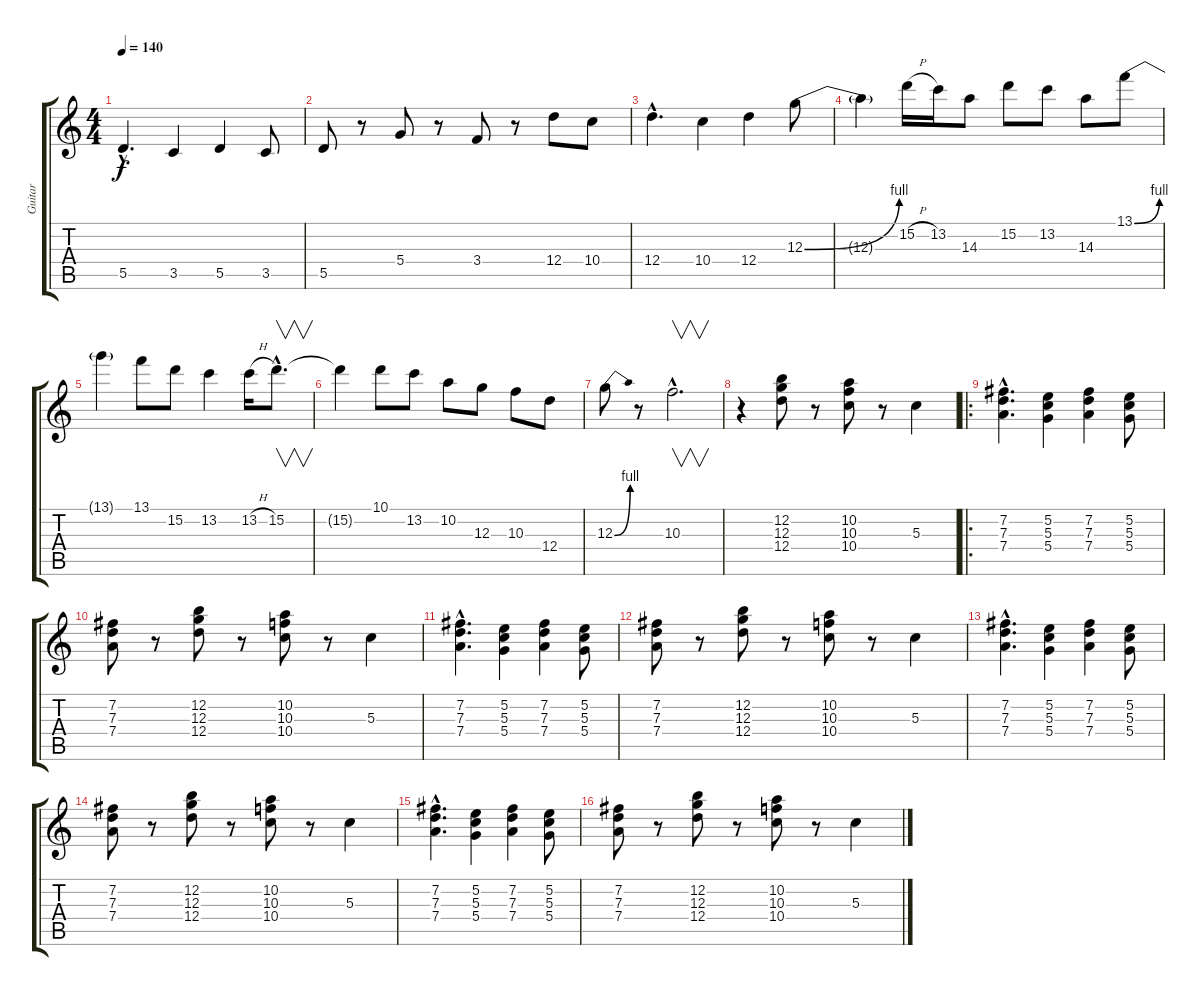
\track ("Guitar" "Guitar") {instrument overdrivenguitar}
\staff {score tabs}
\tuning (E4 B3 G3 D3 A2 E2) {hide}
\ts (4 4)
\tempo 140
\clef g2
\ks c
5.5{hac}.4{d dy f instrument overdrivenguitar} 3.5.4 5.5.4 3.5.8 |
5.5.8 r.8 5.4.8 r.8 3.4.8 r.8 12.4.8 10.4.8 |
12.4{hac}.4{d} 10.4.4 12.4.4 12.3{be (bend 0 0 60 4)}.8 |
12.3{t}.4 15.2{h}.16 13.2.16 14.3.8 15.2.8 13.2.8 14.3.8 13.1{be (bend 0 0 60 4)}.8 |
13.1{t}.4 13.1.8 15.2.8 13.2.4 13.2{h}.16 15.2{hac}.8{v d} |
15.2{t}.4 10.1.8 13.2.8 10.2.8 12.3.8 10.3.8 12.4.8 |
12.3{be (bend 0 0 60 4)}.8 r.8 10.3{hac}.2{v d} |
r.4 (12.2 12.3 12.4).8 r.8 (10.2 10.3 10.4).8 r.8 5.3.4 |
\ro
(7.2{hac} 7.3{hac} 7.4{hac}).4{d} (5.2 5.3 5.4).4 (7.2 7.3 7.4).4 (5.2 5.3 5.4).8 |
(7.2 7.3 7.4).8 r.8 (12.2 12.3 12.4).8 r.8 (10.2 10.3 10.4).8 r.8 5.3.4 |
(7.2{hac} 7.3{hac} 7.4{hac}).4{d} (5.2 5.3 5.4).4 (7.2 7.3 7.4).4 (5.2 5.3 5.4).8 |
(7.2 7.3 7.4).8 r.8 (12.2 12.3 12.4).8 r.8 (10.2 10.3 10.4).8 r.8 5.3.4 |
(7.2{hac} 7.3{hac} 7.4{hac}).4{d} (5.2 5.3 5.4).4 (7.2 7.3 7.4).4 (5.2 5.3 5.4).8 |
(7.2 7.3 7.4).8 r.8 (12.2 12.3 12.4).8 r.8 (10.2 10.3 10.4).8 r.8 5.3.4 |
(7.2{hac} 7.3{hac} 7.4{hac}).4{d} (5.2 5.3 5.4).4 (7.2 7.3 7.4).4 (5.2 5.3 5.4).8 |
(7.2 7.3 7.4).8 r.8 (12.2 12.3 12.4).8 r.8 (10.2 10.3 10.4).8 r.8 5.3.4
